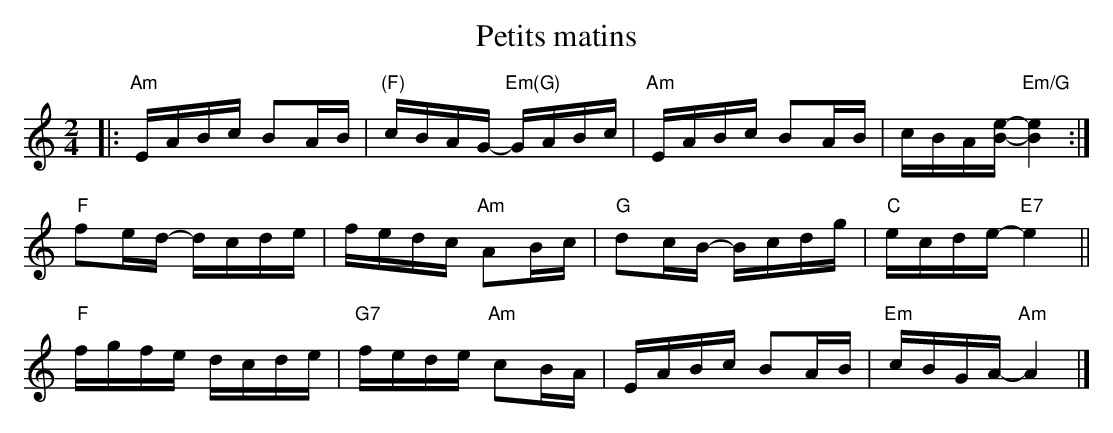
X:1
T: Petits matins
M: 2/4
L: 1/16
K: Am
|:\
"Am"EABc B2AB | "(F)"cBAG- "Em(G)"GABc |\
"Am"EABc B2AB | cBA[e-B-] "Em/G"[e4B4] :|
"F"f2ed- dcde | fedc "Am"A2Bc |\
"G"d2cB- Bcdg | "C"ecde- "E7"e4 ||
"F"fgfe dcde | "G7"fede "Am"c2BA |\
EABc B2AB | "Em"cBGA- "Am"A4 |]
